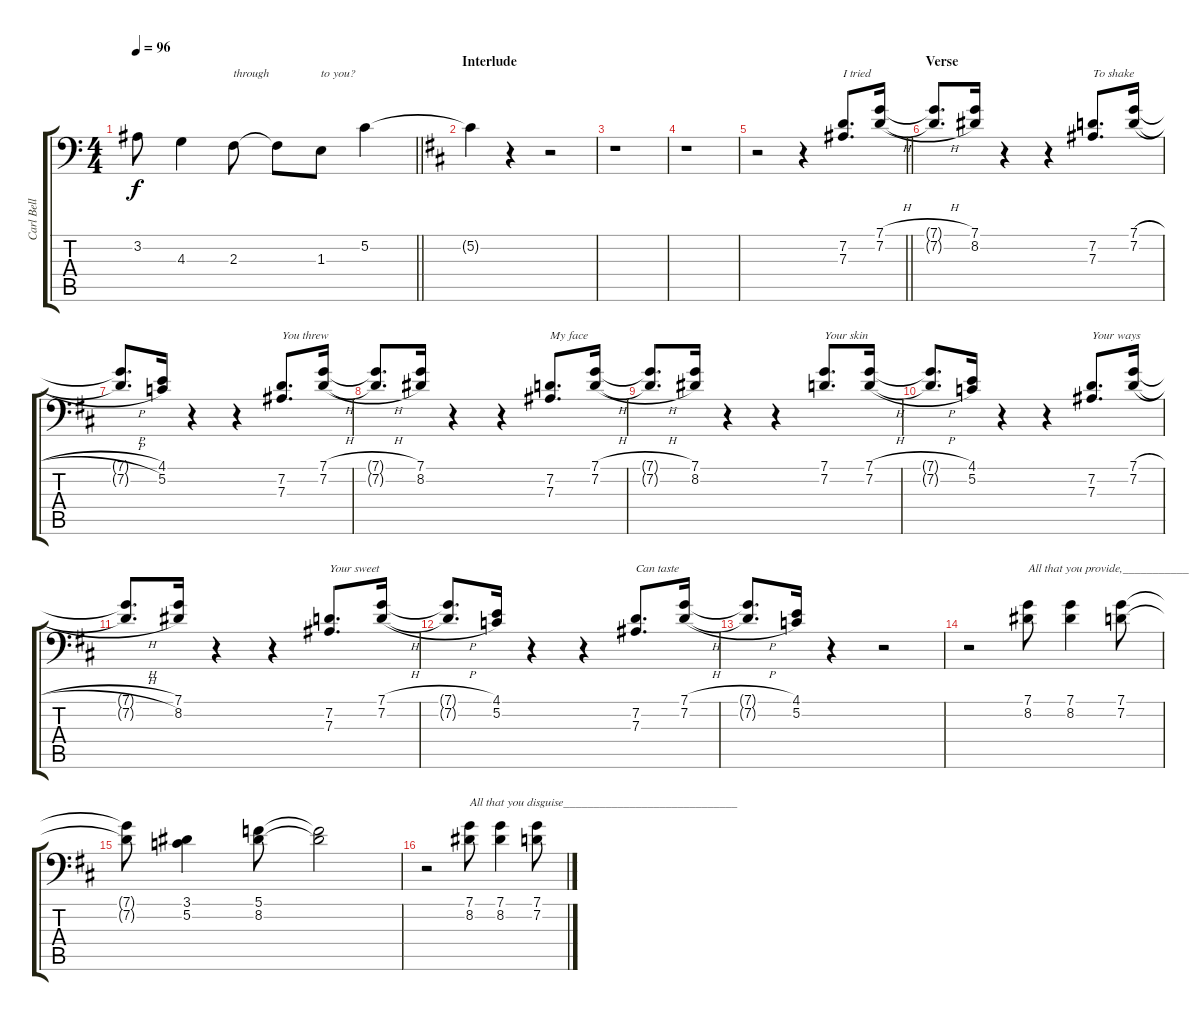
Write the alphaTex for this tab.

\track ("Carl Bell (Backing Vocals)" "Carl Bell ") {instrument harmonica}
\staff {score tabs}
\tuning (C4 G3 Eb3 Bb2 F2 Bb1) {hide}
\ts (4 4)
\tempo 96
\clef f4
\barLineRight lightlight
\ks c
3.2{t}.8{dy f} 4.3.4 2.3.8{txt "through"} 2.3{t}.8 1.3.8{txt "to you?"} 5.2.4 |
\section ("" "Interlude")
\ks d
5.2{t}.4 r.4 r.2 |
r.1 |
r.1 |
\barLineRight lightlight
r.2 r.4 (7.2 7.3).8{d txt "I tried" instrument cello beam Up} (7.1{h} 7.2{h}).16{beam Up} |
\section ("" "Verse")
(7.1{h t} 7.2{h t}).8{d beam Up} (7.1 8.2).16{beam Up} r.4 r.4 (7.2 7.3).8{d txt "To shake" beam Up} (7.1{h} 7.2{h}).16{beam Up} |
(7.1{h t} 7.2{h t}).8{d beam Up} (4.1 5.2).16{beam Up} r.4 r.4 (7.2 7.3).8{d txt "You threw" beam Up} (7.1{h} 7.2{h}).16{beam Up} |
(7.1{h t} 7.2{h t}).8{d beam Up} (7.1 8.2).16{beam Up} r.4 r.4 (7.2 7.3).8{d txt "My face" beam Up} (7.1{h} 7.2{h}).16{beam Up} |
(7.1{h t} 7.2{h t}).8{d beam Up} (7.1 8.2).16{beam Up} r.4 r.4 (7.1 7.2).8{d txt "Your skin" beam Up} (7.1{h} 7.2{h}).16{beam Up} |
(7.1{h t} 7.2{h t}).8{d beam Up} (4.1 5.2).16{beam Up} r.4 r.4 (7.2 7.3).8{d txt "Your ways" beam Up} (7.1{h} 7.2{h}).16{beam Up} |
(7.1{h t} 7.2{h t}).8{d beam Up} (7.1 8.2).16{beam Up} r.4 r.4 (7.2 7.3).8{d txt "Your sweet" beam Up} (7.1{h} 7.2{h}).16{beam Up} |
(7.1{h t} 7.2{h t}).8{d beam Up} (4.1 5.2).16{beam Up} r.4 r.4 (7.2 7.3).8{d txt "Can taste" beam Up} (7.1{h} 7.2{h}).16{beam Up} |
(7.1{h t} 7.2{h t}).8{d beam Up} (4.1 5.2).16{beam Up} r.4 r.2 |
r.2 (7.1 8.2).8{txt "All that you provide,___________" instrument harmonica} (7.1 8.2).4 (7.1 7.2).8 |
(7.1{t} 7.2{t}).8 (3.1 5.2).4 (5.1 8.2).8 (5.1{t} 8.2{t}).2 |
r.2 (7.1 8.2).8{txt "All that you disguise_____________________________"} (7.1 8.2).4 (7.1 7.2).8
